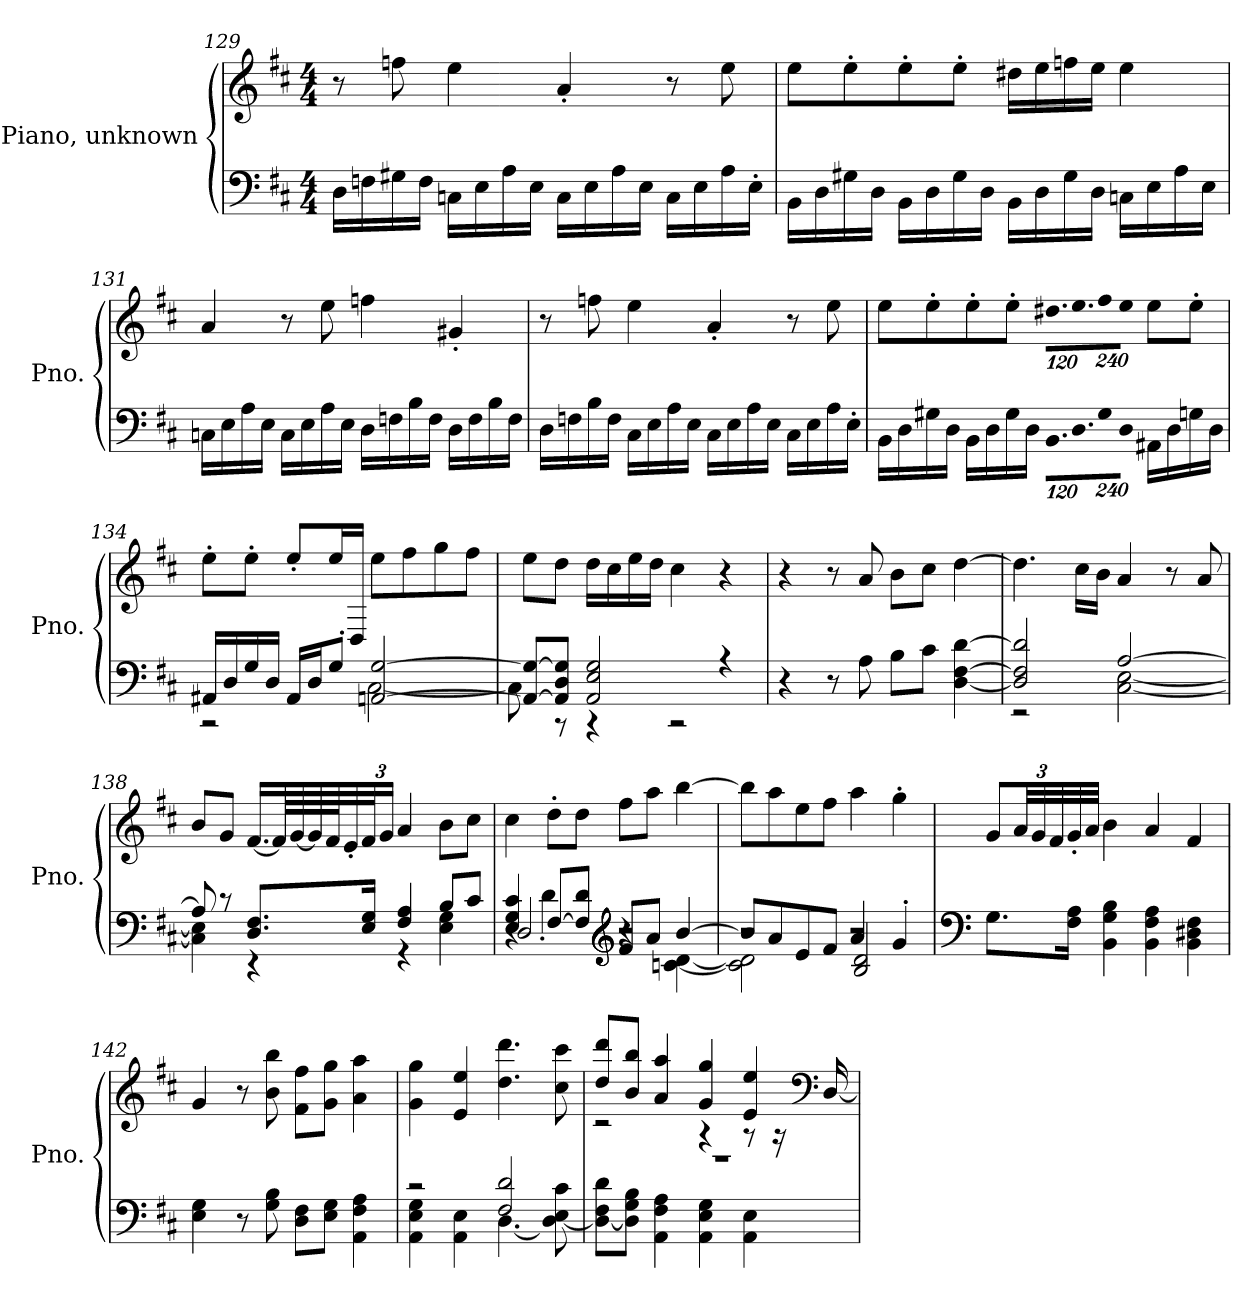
**kern	**kern
*part1	*part1
*staff2	*staff1
*I"Piano, unknown	*
*I'Pno.	*
*clefF4	*clefG2
*k[f#c#]	*k[f#c#]
*M4/4	*M4/4
=129	=129
16D\LL	8r
16Fn\	.
16G#X\	8ffn\
16F\JJ	.
16Cn\LL	4ee\
16E\	.
16A\	.
16E\JJ	.
16C\LL	4a'/
16E\	.
16A\	.
16E\JJ	.
16C\LL	8r
16E\	.
16A\	8ee\
16E'\JJ	.
!!LO:LB:g=z
=130	=130
16BB\LL	8ee\L
16D\	.
16G#X\	8ee'\
16D\JJ	.
16BB\LL	8ee'\
16D\	.
16G#\	8ee'\J
16D\JJ	.
16BB\LL	16dd#X\LL
16D\	16ee\
16G#\	16ffn\
16D\JJ	16ee\JJ
16Cn\LL	4ee\
16E\	.
16A\	.
16E\JJ	.
=131	=131
16Cn\LL	4a/
16E\	.
16A\	.
16E\JJ	.
16C\LL	8r
16E\	.
16A\	8ee\
16E\JJ	.
16D\LL	4ffn\
16Fn\	.
16B\	.
16F\JJ	.
16D\LL	4g#X'/
16F\	.
16B\	.
16F\JJ	.
!!LO:LB:g=z
=132	=132
16D\LL	8r
16Fn\	.
16B\	8ffn\
16F\JJ	.
16C#\LL	4ee\
16E\	.
16A\	.
16E\JJ	.
16C#\LL	4a'/
16E\	.
16A\	.
16E\JJ	.
16C#\LL	8r
16E\	.
16A\	8ee\
16E'\JJ	.
=133	=133
16BB\LL	8ee\L
16D\	.
16G#X\	8ee'\
16D\JJ	.
16BB\LL	8ee'\
16D\	.
16G#\	8ee'\J
16D\JJ	.
*Xbrackettup	*
!LO:N:vis=32.	!
*	*Xbrackettup
!	!LO:N:vis=32.
1920%103BB\LLL	1920%103dd#X\LLL
!LO:N:vis=32.	!LO:N:vis=32.
1920%103D\J	1920%103ee\J
!LO:N:vis=16	!LO:N:vis=16
1920%137G#\	1920%137ff#\
!LO:N:vis=16	!LO:N:vis=16
1920%137D\JJ	1920%137ee\JJ
16AA#X\LL	8ee\L
16D\	.
16Gn\	8ee'\J
16D\JJ	.
!!LO:LB:g=z
=134	=134
*^	*
16AA#X/LL	2r	8ee'\L
16D/	.	.
16G/	.	8ee'\J
16D/JJ	.	.
16AA#/LL	.	8ee'/L
16D/J	.	.
8G'/J	.	16ee/L
.	.	16D/JJ
[2AAn/ [2G/	[2C#\	8ee\L
.	.	8ff#\
.	.	8gg\
.	.	8ff#\J
=135	=135	=135
8AA/_ 8G/_L	8C#\]	8ee\L
8AA/] 8D/ 8G/]J	8r	8dd\J
2AA/ 2E/ 2G/	4r	16dd\LL
.	.	16cc#\
.	.	16ee\
.	.	16dd\JJ
.	2r	4cc#\
4r	.	4r
*v	*v	*
=136	=136
4r	4r
8r	8r
8A\	8a/
8B\L	8b\L
8c#\J	8cc#\J
[4D\ [4F#\ [4d\	[4dd\
=137	=137
*^	*
2D/] 2F#/] 2d/]	2r	4.dd\]
.	.	16cc#\LL
.	.	16b\JJ
[2A/	[2C#\ [2E\	4a/
.	.	8r
.	.	8a/
!!LO:LB:g=z
=138	=138	=138
8A/]	4C#\] 4E\]	8b/L
8r	.	8g/J
8.D/ 8.F#/L	4r	[16.f#/LL
.	.	64f#/LL]
.	.	[64g/
.	.	64g/]
.	.	64f#/J
.	.	32e'/
16E/ 16G/Jk	.	48f#/J
.	.	24g/JJ
4F#/ 4A/	4r	4a/
8B/L	4E\ 4G\	8b\L
8c#/J	.	8cc#\J
=139	=139	=139
*	*^	*
4E/ 4G/ 4c#/	4r	2D/	4cc#\
[8F#/L	4d'\	.	8dd'\L
8F#/] 8d/J	.	.	8dd\J
*clefG2	*	*	*
8f#/L	4r	2r	8ff#\L
8a/J	.	.	8aa\J
[4b/	[4cn\ [4d\	.	[4bb\
=140	=140	=140	=140
8b/L]	2c\] 2d\]	2r	8bb\L]
8a/	.	.	8aa\
8e/	.	.	8ee\
8f#/J	.	.	8ff#\J
4a/	2r	2B/ 2d/	4aa\
4g'/	.	.	4gg'\
*v	*v	*v	*
=141	=141
*clefF4	*
8.G\L	8g/L
.	48a/LL
.	48g/
.	48f#/
16F#\ 16A\Jk	32g'/
.	32a/JJJ
4BB\ 4G\ 4B\	4b\
4BB\ 4F#\ 4A\	4a/
4BB\ 4D#X\ 4F#\	4f#/
!!LO:LB:g=z
=142	=142
4E\ 4G\	4g/
8r	8r
8G\ 8B\	8b\ 8bb\
8D\ 8F#\L	8f#\ 8ff#\L
8E\ 8G\J	8g\ 8gg\J
4AA\ 4F#\ 4A\	4a\ 4aa\
=143	=143
*^	*
2r	4AA\ 4E\ 4G\	4g\ 4gg\
.	4AA\ 4E\	4e/ 4ee/
2F#/ 2d/	[4.D\	4.dd\ 4.ddd\
.	8D\_ 8E\ 8c#\	8cc#\ 8ccc#\
=144	=144	=144
*	*	*^
1r	8D\_ 8F#\ 8d\L	8dd/ 8ddd/L	2r
.	8D\] 8G\ 8B\J	8b/ 8bb/J	.
.	4AA\ 4F#\ 4A\	4a/ 4aa/	.
.	4AA\ 4E\ 4G\	4g/ 4gg/	4r
.	4AA\ 4E\	4e/ 4ee/	8r
.	.	.	16r
*	*	*clefF4	*
.	.	.	[16D/
*v	*v	*	*
*	*v	*v
=	=
*-	*-
